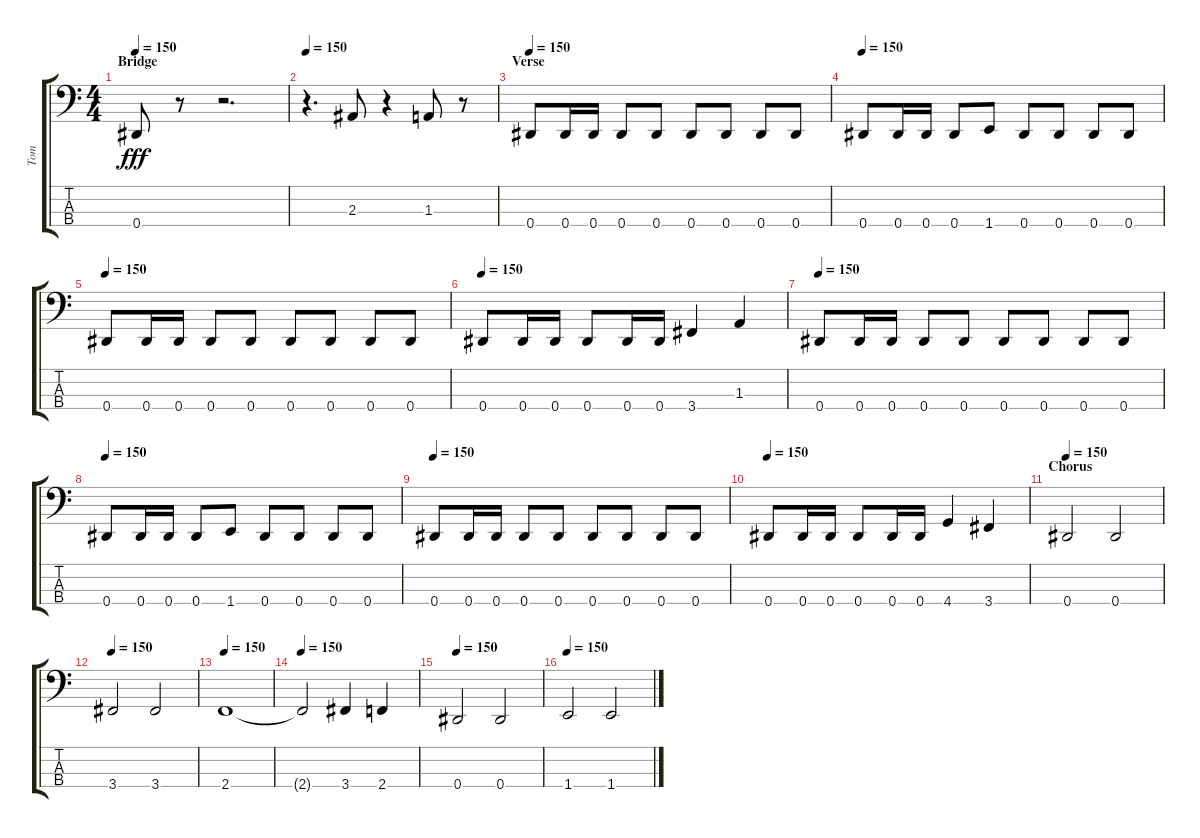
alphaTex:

\track ("Tom" "Tom") {instrument electricbasspick}
\staff {score tabs}
\tuning (Gb2 Db2 Ab1 Eb1) {hide}
\ts (4 4)
\section ("" "Bridge")
\tempo 150
\clef f4
\ks c
0.4.8{dy fff} r.8 r.2{d} |
\tempo 150
r.4{d} 2.3.8 r.4 1.3.8 r.8 |
\section ("" "Verse")
\tempo 150
0.4.8 0.4.16 0.4.16 0.4.8 0.4.8 0.4.8 0.4.8 0.4.8 0.4.8 |
\tempo 150
0.4.8 0.4.16 0.4.16 0.4.8 1.4.8 0.4.8 0.4.8 0.4.8 0.4.8 |
\tempo 150
0.4.8 0.4.16 0.4.16 0.4.8 0.4.8 0.4.8 0.4.8 0.4.8 0.4.8 |
\tempo 150
0.4.8 0.4.16 0.4.16 0.4.8 0.4.16 0.4.16 3.4.4 1.3.4 |
\tempo 150
0.4.8 0.4.16 0.4.16 0.4.8 0.4.8 0.4.8 0.4.8 0.4.8 0.4.8 |
\tempo 150
0.4.8 0.4.16 0.4.16 0.4.8 1.4.8 0.4.8 0.4.8 0.4.8 0.4.8 |
\tempo 150
0.4.8 0.4.16 0.4.16 0.4.8 0.4.8 0.4.8 0.4.8 0.4.8 0.4.8 |
\tempo 150
0.4.8 0.4.16 0.4.16 0.4.8 0.4.16 0.4.16 4.4.4 3.4.4 |
\section ("" "Chorus")
\tempo 150
0.4.2 0.4.2 |
\tempo 150
3.4.2 3.4.2 |
\tempo 150
2.4.1 |
\tempo 150
2.4{t}.2 3.4.4 2.4.4 |
\tempo 150
0.4.2 0.4.2 |
\tempo 150
1.4.2 1.4.2
